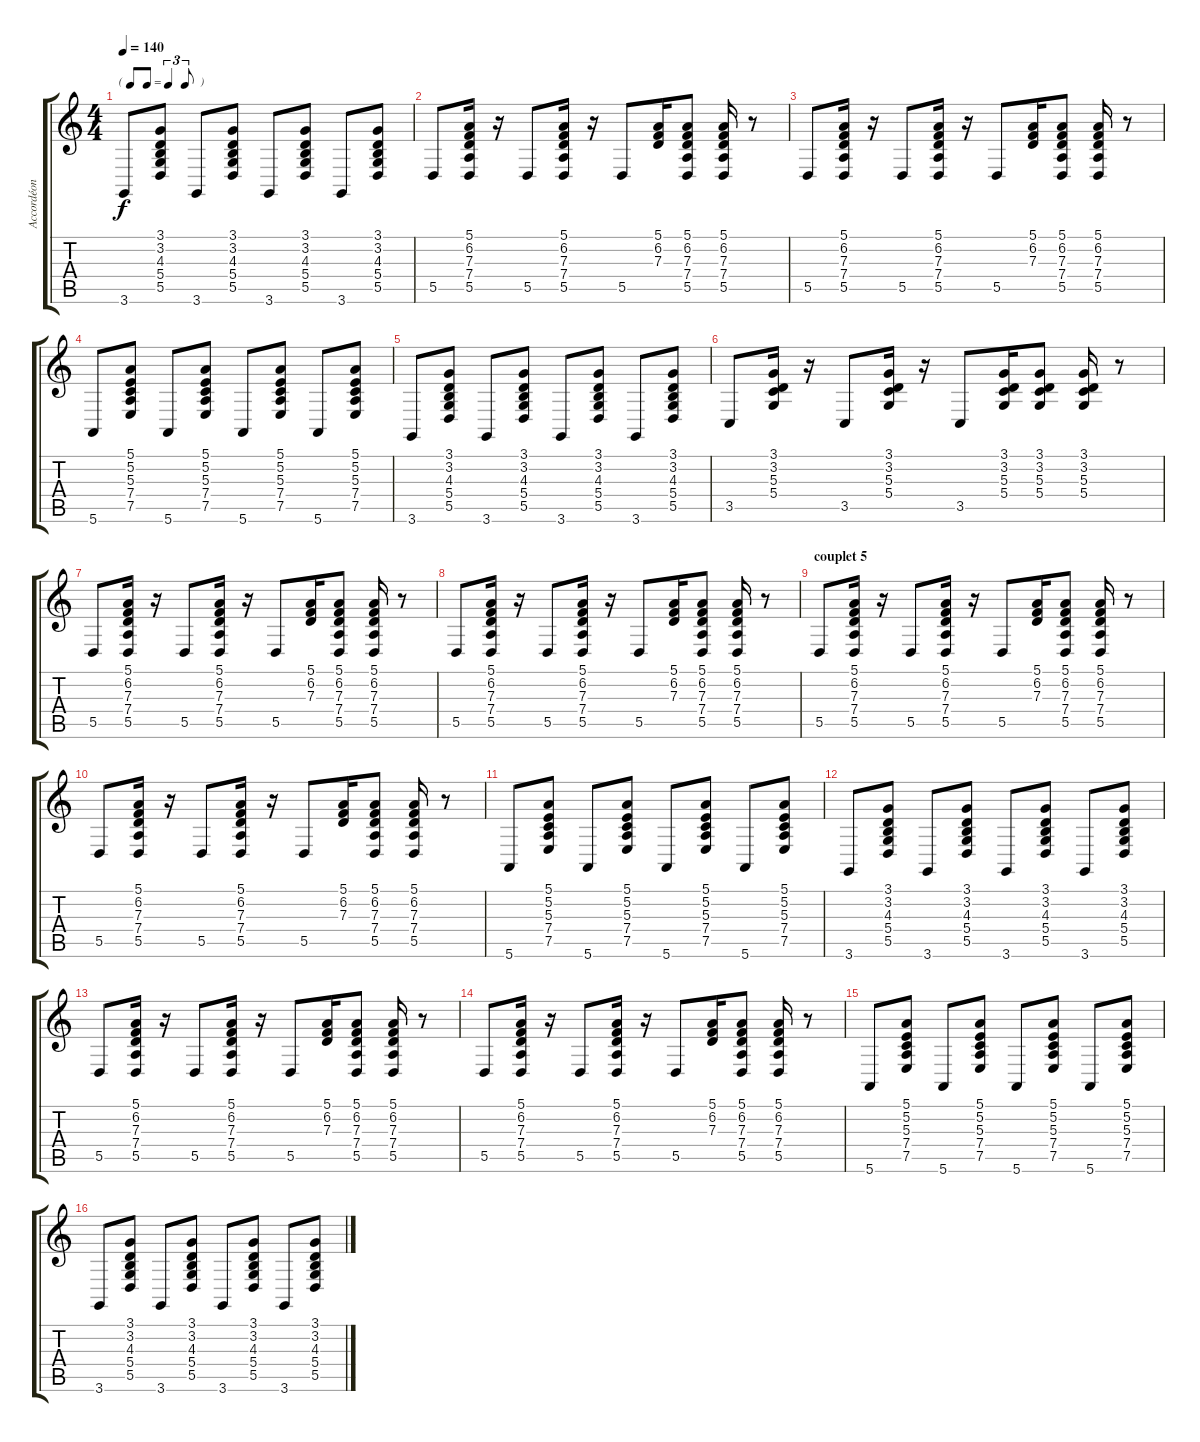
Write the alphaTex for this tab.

\track ("Accordéon" "Accordéon") {instrument accordion}
\staff {score tabs}
\tuning (E4 B3 G3 D3 A2 E2) {hide}
\ts (4 4)
\tf triplet8th
\tempo 140
\clef g2
\ks c
3.6.8{dy f} (3.1 3.2 4.3 5.4 5.5).8 3.6.8 (3.1 3.2 4.3 5.4 5.5).8 3.6.8 (3.1 3.2 4.3 5.4 5.5).8 3.6.8 (3.1 3.2 4.3 5.4 5.5).8 |
5.5.8 (5.1 6.2 7.3 7.4 5.5).16 r.16 5.5.8 (5.1 6.2 7.3 7.4 5.5).16 r.16 5.5.8 (5.1 6.2 7.3).16 (5.1 6.2 7.3 7.4 5.5).8 (5.1 6.2 7.3 7.4 5.5).16 r.8 |
5.5.8 (5.1 6.2 7.3 7.4 5.5).16 r.16 5.5.8 (5.1 6.2 7.3 7.4 5.5).16 r.16 5.5.8 (5.1 6.2 7.3).16 (5.1 6.2 7.3 7.4 5.5).8 (5.1 6.2 7.3 7.4 5.5).16 r.8 |
5.6.8 (5.1 5.2 5.3 7.4 7.5).8 5.6.8 (5.1 5.2 5.3 7.4 7.5).8 5.6.8 (5.1 5.2 5.3 7.4 7.5).8 5.6.8 (5.1 5.2 5.3 7.4 7.5).8 |
3.6.8 (3.1 3.2 4.3 5.4 5.5).8 3.6.8 (3.1 3.2 4.3 5.4 5.5).8 3.6.8 (3.1 3.2 4.3 5.4 5.5).8 3.6.8 (3.1 3.2 4.3 5.4 5.5).8 |
3.5.8 (3.1 3.2 5.3 5.4).16 r.16 3.5.8 (3.1 3.2 5.3 5.4).16 r.16 3.5.8 (3.1 3.2 5.3 5.4).16 (3.1 3.2 5.3 5.4).8 (3.1 3.2 5.3 5.4).16 r.8 |
5.5.8 (5.1 6.2 7.3 7.4 5.5).16 r.16 5.5.8 (5.1 6.2 7.3 7.4 5.5).16 r.16 5.5.8 (5.1 6.2 7.3).16 (5.1 6.2 7.3 7.4 5.5).8 (5.1 6.2 7.3 7.4 5.5).16 r.8 |
5.5.8 (5.1 6.2 7.3 7.4 5.5).16 r.16 5.5.8 (5.1 6.2 7.3 7.4 5.5).16 r.16 5.5.8 (5.1 6.2 7.3).16 (5.1 6.2 7.3 7.4 5.5).8 (5.1 6.2 7.3 7.4 5.5).16 r.8 |
\section ("" "couplet 5")
5.5.8 (5.1 6.2 7.3 7.4 5.5).16 r.16 5.5.8 (5.1 6.2 7.3 7.4 5.5).16 r.16 5.5.8 (5.1 6.2 7.3).16 (5.1 6.2 7.3 7.4 5.5).8 (5.1 6.2 7.3 7.4 5.5).16 r.8 |
5.5.8 (5.1 6.2 7.3 7.4 5.5).16 r.16 5.5.8 (5.1 6.2 7.3 7.4 5.5).16 r.16 5.5.8 (5.1 6.2 7.3).16 (5.1 6.2 7.3 7.4 5.5).8 (5.1 6.2 7.3 7.4 5.5).16 r.8 |
5.6.8 (5.1 5.2 5.3 7.4 7.5).8 5.6.8 (5.1 5.2 5.3 7.4 7.5).8 5.6.8 (5.1 5.2 5.3 7.4 7.5).8 5.6.8 (5.1 5.2 5.3 7.4 7.5).8 |
3.6.8 (3.1 3.2 4.3 5.4 5.5).8 3.6.8 (3.1 3.2 4.3 5.4 5.5).8 3.6.8 (3.1 3.2 4.3 5.4 5.5).8 3.6.8 (3.1 3.2 4.3 5.4 5.5).8 |
5.5.8 (5.1 6.2 7.3 7.4 5.5).16 r.16 5.5.8 (5.1 6.2 7.3 7.4 5.5).16 r.16 5.5.8 (5.1 6.2 7.3).16 (5.1 6.2 7.3 7.4 5.5).8 (5.1 6.2 7.3 7.4 5.5).16 r.8 |
5.5.8 (5.1 6.2 7.3 7.4 5.5).16 r.16 5.5.8 (5.1 6.2 7.3 7.4 5.5).16 r.16 5.5.8 (5.1 6.2 7.3).16 (5.1 6.2 7.3 7.4 5.5).8 (5.1 6.2 7.3 7.4 5.5).16 r.8 |
5.6.8 (5.1 5.2 5.3 7.4 7.5).8 5.6.8 (5.1 5.2 5.3 7.4 7.5).8 5.6.8 (5.1 5.2 5.3 7.4 7.5).8 5.6.8 (5.1 5.2 5.3 7.4 7.5).8 |
3.6.8 (3.1 3.2 4.3 5.4 5.5).8 3.6.8 (3.1 3.2 4.3 5.4 5.5).8 3.6.8 (3.1 3.2 4.3 5.4 5.5).8 3.6.8 (3.1 3.2 4.3 5.4 5.5).8
